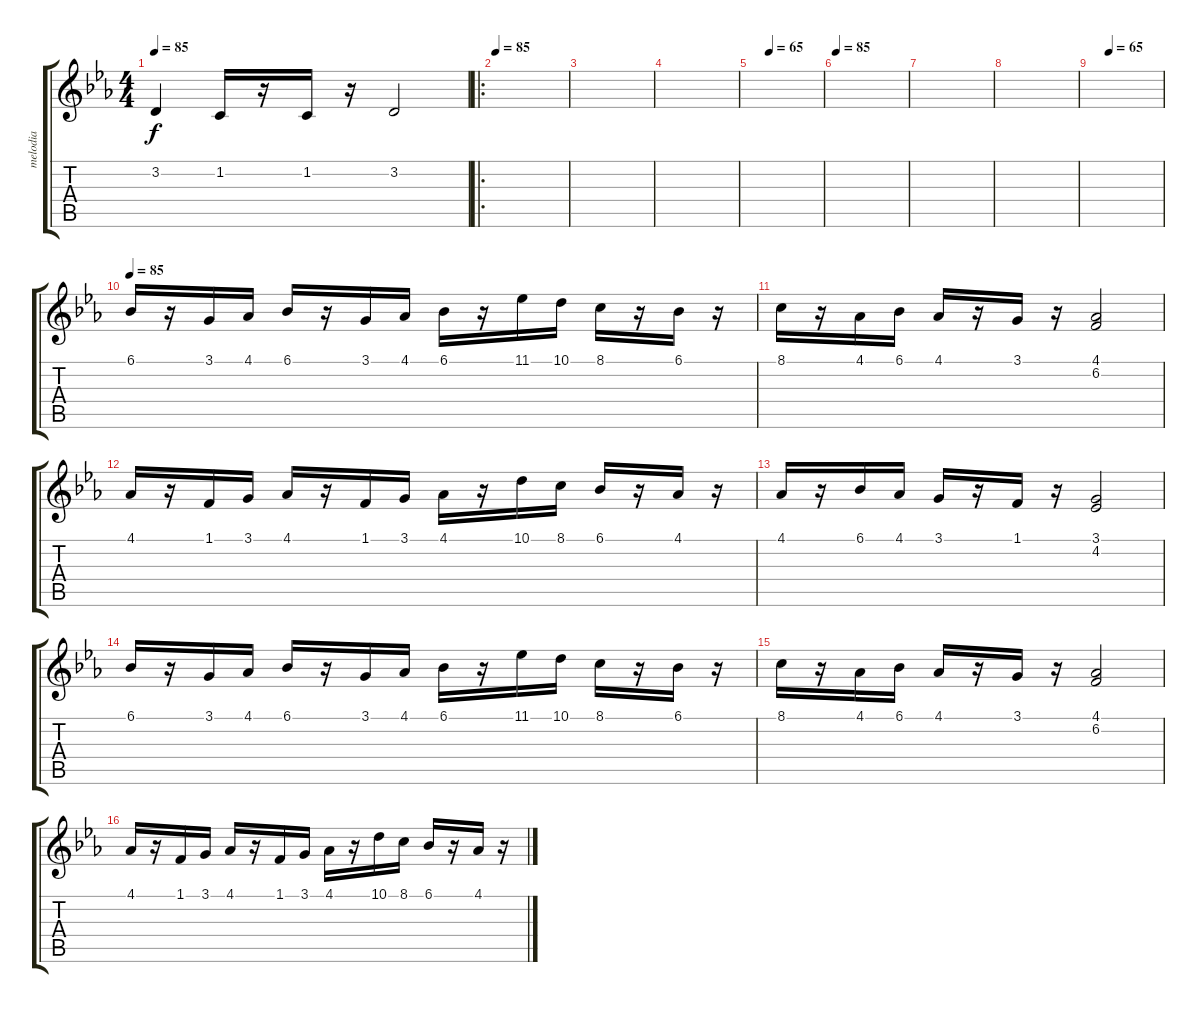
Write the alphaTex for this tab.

\track ("melodia" "melodia") {instrument clarinet}
\staff {score tabs}
\tuning (E4 B3 G3 D3 A2 E2) {hide}
\ts (4 4)
\tempo 85
\clef g2
\ks eb
3.2.4{dy f instrument clarinet} 1.2.16 r.16 1.2.16 r.16 3.2.2 |
\ro
\tempo 85
|
|
|
\tempo (65 0.25)
|
\tempo 85
|
|
|
\tempo (65 0.25)
|
\tempo 85
6.1.16 r.16 3.1.16 4.1.16 6.1.16 r.16 3.1.16 4.1.16 6.1.16 r.16 11.1.16 10.1.16 8.1.16 r.16 6.1.16 r.16 |
8.1.16 r.16 4.1.16 6.1.16 4.1.16 r.16 3.1.16 r.16 (4.1 6.2).2 |
4.1.16 r.16 1.1.16 3.1.16 4.1.16 r.16 1.1.16 3.1.16 4.1.16 r.16 10.1.16 8.1.16 6.1.16 r.16 4.1.16 r.16 |
4.1.16 r.16 6.1.16 4.1.16 3.1.16 r.16 1.1.16 r.16 (3.1 4.2).2 |
6.1.16 r.16 3.1.16 4.1.16 6.1.16 r.16 3.1.16 4.1.16 6.1.16 r.16 11.1.16 10.1.16 8.1.16 r.16 6.1.16 r.16 |
8.1.16 r.16 4.1.16 6.1.16 4.1.16 r.16 3.1.16 r.16 (4.1 6.2).2 |
4.1.16 r.16 1.1.16 3.1.16 4.1.16 r.16 1.1.16 3.1.16 4.1.16 r.16 10.1.16 8.1.16 6.1.16 r.16 4.1.16 r.16
